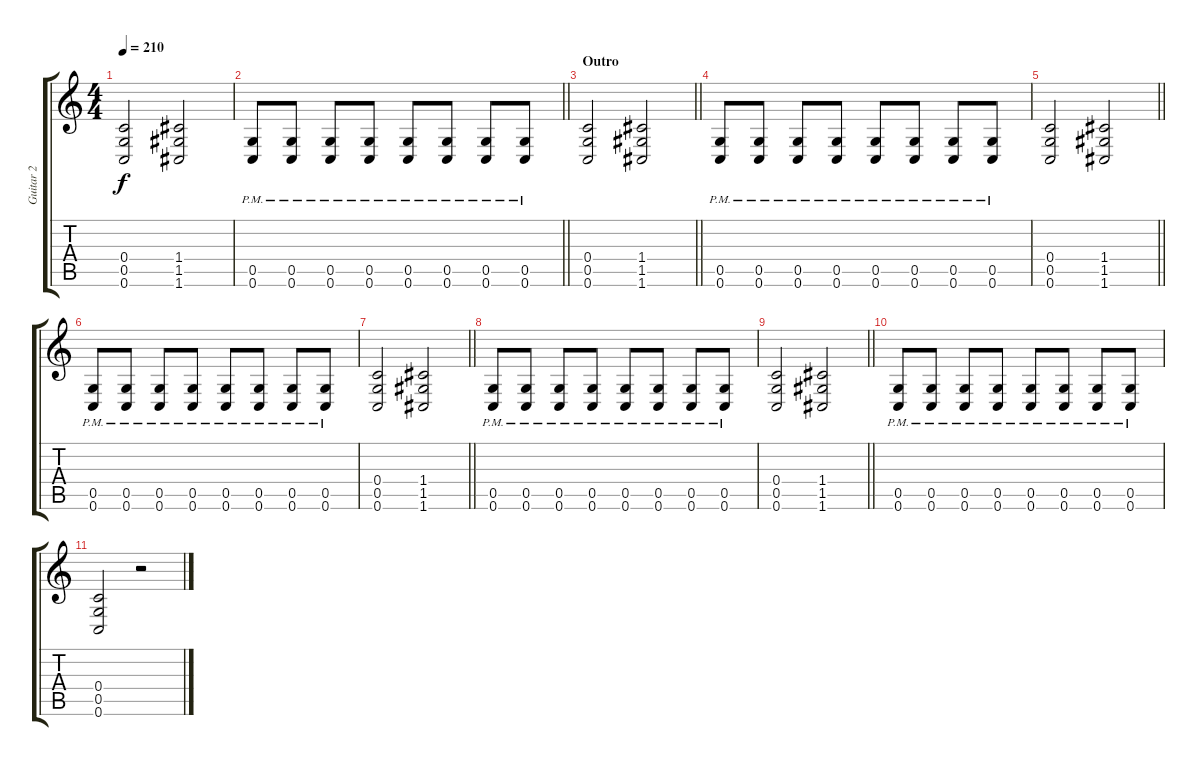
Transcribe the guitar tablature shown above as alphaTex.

\track ("Guitar 2" "Guitar 2") {instrument distortionguitar}
\staff {score tabs}
\tuning (D4 A3 F3 C3 G2 C2) {hide}
\ts (4 4)
\tempo 210
\clef g2
\ks c
(0.4 0.5 0.6).2{dy f} (1.4 1.5 1.6).2 |
\barLineRight lightlight
(0.5 0.6{pm}).8 (0.5 0.6{pm}).8 (0.5 0.6{pm}).8 (0.5 0.6{pm}).8 (0.5 0.6{pm}).8 (0.5 0.6{pm}).8 (0.5 0.6{pm}).8 (0.5 0.6{pm}).8 |
\section ("" "Outro")
\barLineRight lightlight
(0.4 0.5 0.6).2 (1.4 1.5 1.6).2 |
(0.5 0.6{pm}).8 (0.5 0.6{pm}).8 (0.5 0.6{pm}).8 (0.5 0.6{pm}).8 (0.5 0.6{pm}).8 (0.5 0.6{pm}).8 (0.5 0.6{pm}).8 (0.5 0.6{pm}).8 |
\barLineRight lightlight
(0.4 0.5 0.6).2 (1.4 1.5 1.6).2 |
(0.5 0.6{pm}).8 (0.5 0.6{pm}).8 (0.5 0.6{pm}).8 (0.5 0.6{pm}).8 (0.5 0.6{pm}).8 (0.5 0.6{pm}).8 (0.5 0.6{pm}).8 (0.5 0.6{pm}).8 |
\barLineRight lightlight
(0.4 0.5 0.6).2 (1.4 1.5 1.6).2 |
(0.5 0.6{pm}).8 (0.5 0.6{pm}).8 (0.5 0.6{pm}).8 (0.5 0.6{pm}).8 (0.5 0.6{pm}).8 (0.5 0.6{pm}).8 (0.5 0.6{pm}).8 (0.5 0.6{pm}).8 |
\barLineRight lightlight
(0.4 0.5 0.6).2 (1.4 1.5 1.6).2 |
(0.5 0.6{pm}).8 (0.5 0.6{pm}).8 (0.5 0.6{pm}).8 (0.5 0.6{pm}).8 (0.5 0.6{pm}).8 (0.5 0.6{pm}).8 (0.5 0.6{pm}).8 (0.5 0.6{pm}).8 |
(0.4 0.5 0.6).2 r.2
